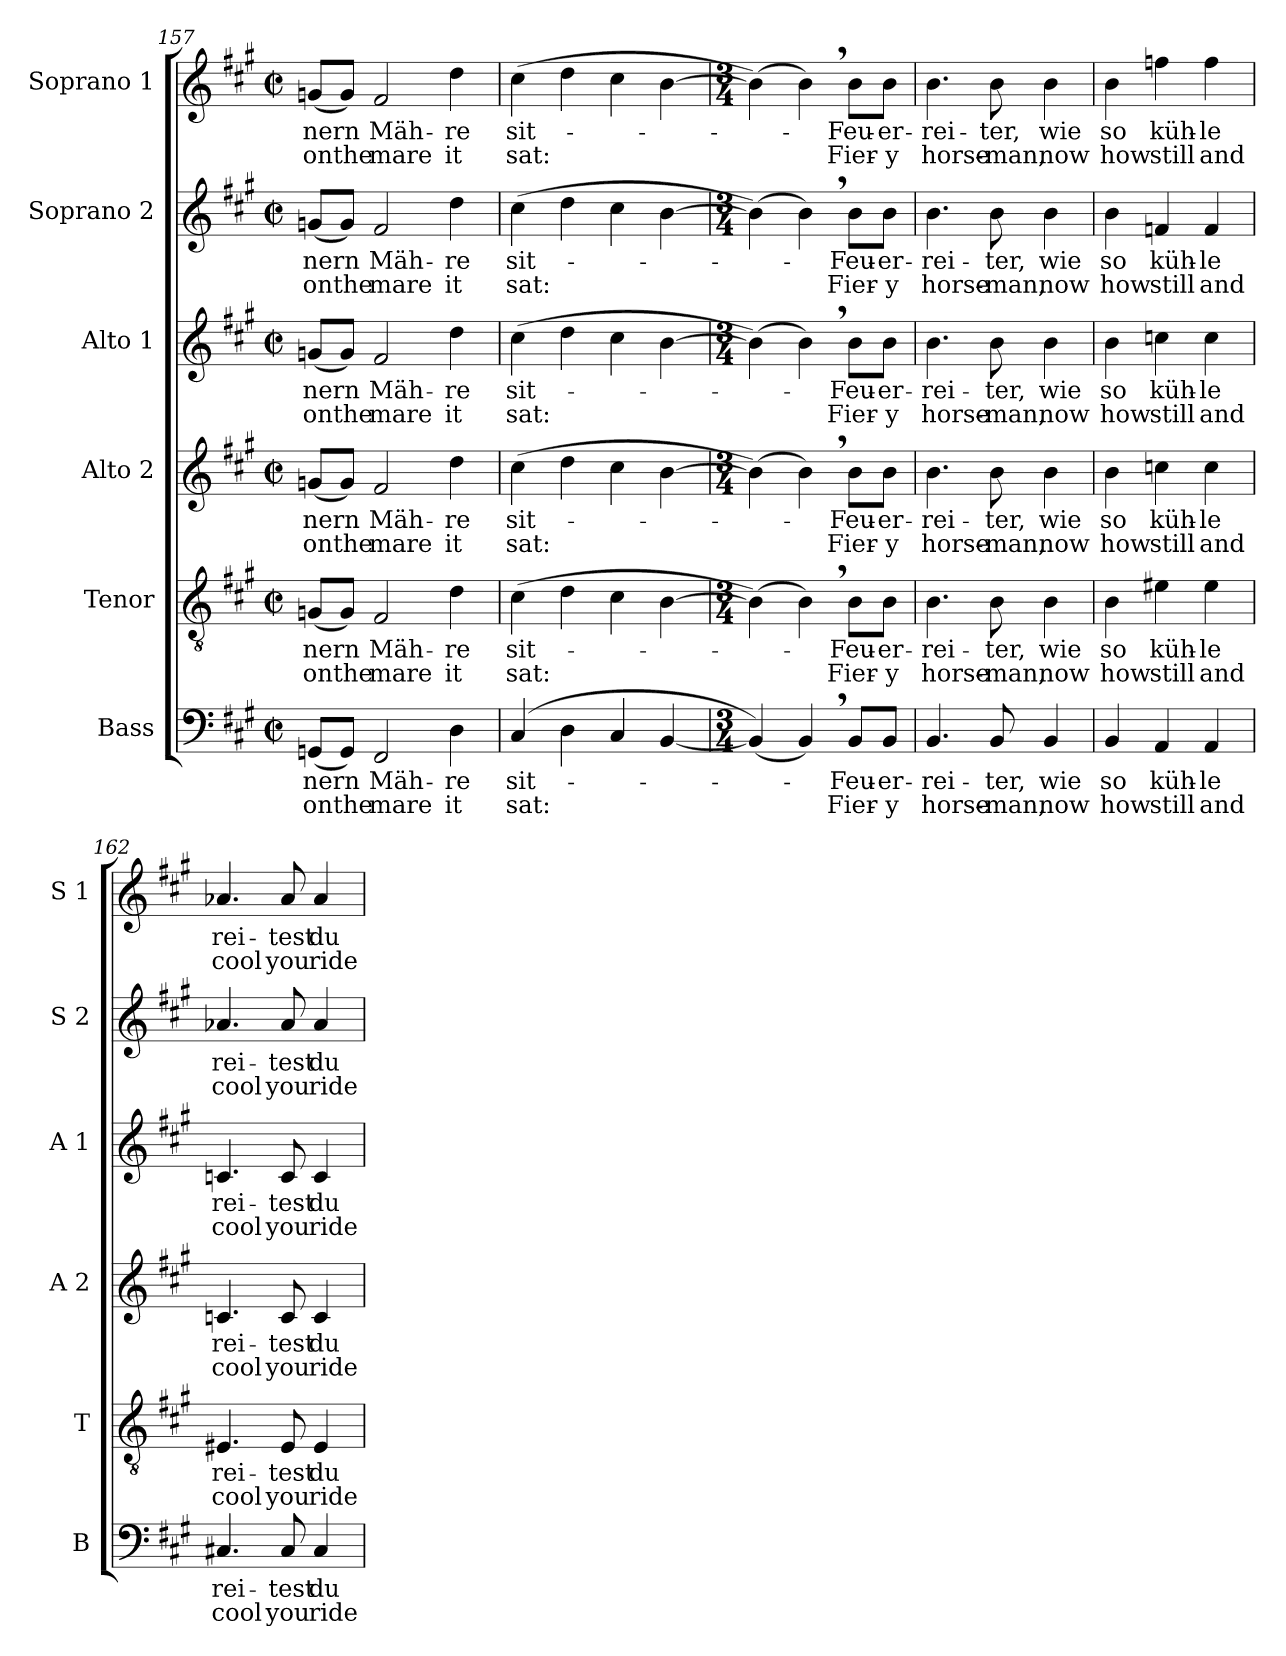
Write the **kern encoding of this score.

**kern	**text	**text	**kern	**text	**text	**kern	**text	**text	**kern	**text	**text	**kern	**text	**text	**kern	**text	**text
*part6	*part6	*part6	*part5	*part5	*part5	*part4	*part4	*part4	*part3	*part3	*part3	*part2	*part2	*part2	*part1	*part1	*part1
*staff6	*staff6	*staff6	*staff5	*staff5	*staff5	*staff4	*staff4	*staff4	*staff3	*staff3	*staff3	*staff2	*staff2	*staff2	*staff1	*staff1	*staff1
*I"Bass	*	*	*I"Tenor	*	*	*I"Alto 2	*	*	*I"Alto 1	*	*	*I"Soprano 2	*	*	*I"Soprano 1	*	*
*I'B	*	*	*I'T	*	*	*I'A 2	*	*	*I'A 1	*	*	*I'S 2	*	*	*I'S 1	*	*
*clefF4	*	*	*clefGv2	*	*	*clefG2	*	*	*clefG2	*	*	*clefG2	*	*	*clefG2	*	*
*k[f#c#g#]	*	*	*k[f#c#g#]	*	*	*k[f#c#g#]	*	*	*k[f#c#g#]	*	*	*k[f#c#g#]	*	*	*k[f#c#g#]	*	*
*f#:	*	*	*f#:	*	*	*f#:	*	*	*f#:	*	*	*f#:	*	*	*f#:	*	*
*M2/2	*	*	*M2/2	*	*	*M2/2	*	*	*M2/2	*	*	*M2/2	*	*	*M2/2	*	*
*met(c|)	*	*	*met(c|)	*	*	*met(c|)	*	*	*met(c|)	*	*	*met(c|)	*	*	*met(c|)	*	*
=157	=157	=157	=157	=157	=157	=157	=157	=157	=157	=157	=157	=157	=157	=157	=157	=157	=157
!	!LO:LY:b	!LO:LY:b	!	!	!	!	!	!	!	!	!	!	!	!	!	!	!
!	!	!	!	!LO:LY:b	!LO:LY:b	!	!	!	!	!	!	!	!	!	!	!	!
!	!	!	!	!	!	!	!LO:LY:b	!LO:LY:b	!	!	!	!	!	!	!	!	!
!	!	!	!	!	!	!	!	!	!	!LO:LY:b	!LO:LY:b	!	!	!	!	!	!
!	!	!	!	!	!	!	!	!	!	!	!	!	!LO:LY:b	!LO:LY:b	!	!	!
!	!	!	!	!	!	!	!	!	!	!	!	!	!	!	!	!LO:LY:b	!LO:LY:b
(<8GGn/L	-nern	on	(<8Gn/L	-nern	on	(<8gn/L	-nern	on	(<8gn/L	-nern	on	(<8gn/L	-nern	on	(<8gn/L	-nern	on
!	!	!LO:LY:b	!	!	!	!	!	!	!	!	!	!	!	!	!	!	!
!	!	!	!	!	!LO:LY:b	!	!	!	!	!	!	!	!	!	!	!	!
!	!	!	!	!	!	!	!	!LO:LY:b	!	!	!	!	!	!	!	!	!
!	!	!	!	!	!	!	!	!	!	!	!LO:LY:b	!	!	!	!	!	!
!	!	!	!	!	!	!	!	!	!	!	!	!	!	!LO:LY:b	!	!	!
!	!	!	!	!	!	!	!	!	!	!	!	!	!	!	!	!	!LO:LY:b
8GG/J)	.	the	8G/J)	.	the	8g/J)	.	the	8g/J)	.	the	8g/J)	.	the	8g/J)	.	the
!	!LO:LY:b	!LO:LY:b	!	!	!	!	!	!	!	!	!	!	!	!	!	!	!
!	!	!	!	!LO:LY:b	!LO:LY:b	!	!	!	!	!	!	!	!	!	!	!	!
!	!	!	!	!	!	!	!LO:LY:b	!LO:LY:b	!	!	!	!	!	!	!	!	!
!	!	!	!	!	!	!	!	!	!	!LO:LY:b	!LO:LY:b	!	!	!	!	!	!
!	!	!	!	!	!	!	!	!	!	!	!	!	!LO:LY:b	!LO:LY:b	!	!	!
!	!	!	!	!	!	!	!	!	!	!	!	!	!	!	!	!LO:LY:b	!LO:LY:b
2FF#/	Mäh-	mare	2F#/	Mäh-	mare	2f#/	Mäh-	mare	2f#/	Mäh-	mare	2f#/	Mäh-	mare	2f#/	Mäh-	mare
!	!LO:LY:b	!LO:LY:b	!	!	!	!	!	!	!	!	!	!	!	!	!	!	!
!	!	!	!	!LO:LY:b	!LO:LY:b	!	!	!	!	!	!	!	!	!	!	!	!
!	!	!	!	!	!	!	!LO:LY:b	!LO:LY:b	!	!	!	!	!	!	!	!	!
!	!	!	!	!	!	!	!	!	!	!LO:LY:b	!LO:LY:b	!	!	!	!	!	!
!	!	!	!	!	!	!	!	!	!	!	!	!	!LO:LY:b	!LO:LY:b	!	!	!
!	!	!	!	!	!	!	!	!	!	!	!	!	!	!	!	!LO:LY:b	!LO:LY:b
4D\	-re	it	4d\	-re	it	4dd\	-re	it	4dd\	-re	it	4dd\	-re	it	4dd\	-re	it
=158	=158	=158	=158	=158	=158	=158	=158	=158	=158	=158	=158	=158	=158	=158	=158	=158	=158
!	!LO:LY:b	!LO:LY:b	!	!	!	!	!	!	!	!	!	!	!	!	!	!	!
!	!	!	!	!LO:LY:b	!LO:LY:b	!	!	!	!	!	!	!	!	!	!	!	!
!	!	!	!	!	!	!	!LO:LY:b	!LO:LY:b	!	!	!	!	!	!	!	!	!
!	!	!	!	!	!	!	!	!	!	!LO:LY:b	!LO:LY:b	!	!	!	!	!	!
!	!	!	!	!	!	!	!	!	!	!	!	!	!LO:LY:b	!LO:LY:b	!	!	!
!	!	!	!	!	!	!	!	!	!	!	!	!	!	!	!	!LO:LY:b	!LO:LY:b
(4C#/	sit-	sat:	(>4c#\	sit-	sat:	(>4cc#\	sit-	sat:	(>4cc#\	sit-	sat:	(>4cc#\	sit-	sat:	(>4cc#\	sit-	sat:
4D\	.	.	4d\	.	.	4dd\	.	.	4dd\	.	.	4dd\	.	.	4dd\	.	.
4C#/	.	.	4c#\	.	.	4cc#\	.	.	4cc#\	.	.	4cc#\	.	.	4cc#\	.	.
[4BB/	.	.	[4B\	.	.	[4b\	.	.	[4b\	.	.	[4b\	.	.	[4b\	.	.
=159	=159	=159	=159	=159	=159	=159	=159	=159	=159	=159	=159	=159	=159	=159	=159	=159	=159
*M3/4	*	*	*M3/4	*	*	*M3/4	*	*	*M3/4	*	*	*M3/4	*	*	*M3/4	*	*
(<4BB/])	.	.	(>4B\])	.	.	(>4b\])	.	.	(>4b\])	.	.	(>4b\])	.	.	(>4b\])	.	.
4BB,>/)	.	.	4B,>\)	.	.	4b,>\)	.	.	4b,>\)	.	.	4b,>\)	.	.	4b,>\)	.	.
!	!LO:LY:b	!LO:LY:b	!	!	!	!	!	!	!	!	!	!	!	!	!	!	!
!	!	!	!	!LO:LY:b	!LO:LY:b	!	!	!	!	!	!	!	!	!	!	!	!
!	!	!	!	!	!	!	!LO:LY:b	!LO:LY:b	!	!	!	!	!	!	!	!	!
!	!	!	!	!	!	!	!	!	!	!LO:LY:b	!LO:LY:b	!	!	!	!	!	!
!	!	!	!	!	!	!	!	!	!	!	!	!	!LO:LY:b	!LO:LY:b	!	!	!
!	!	!	!	!	!	!	!	!	!	!	!	!	!	!	!	!LO:LY:b	!LO:LY:b
8BB/L	Feu-	Fier-	8B\L	Feu-	Fier-	8b\L	Feu-	Fier-	8b\L	Feu-	Fier-	8b\L	Feu-	Fier-	8b\L	Feu-	Fier-
!	!LO:LY:b	!LO:LY:b	!	!	!	!	!	!	!	!	!	!	!	!	!	!	!
!	!	!	!	!LO:LY:b	!LO:LY:b	!	!	!	!	!	!	!	!	!	!	!	!
!	!	!	!	!	!	!	!LO:LY:b	!LO:LY:b	!	!	!	!	!	!	!	!	!
!	!	!	!	!	!	!	!	!	!	!LO:LY:b	!LO:LY:b	!	!	!	!	!	!
!	!	!	!	!	!	!	!	!	!	!	!	!	!LO:LY:b	!LO:LY:b	!	!	!
!	!	!	!	!	!	!	!	!	!	!	!	!	!	!	!	!LO:LY:b	!LO:LY:b
8BB/J	-er-	-y	8B\J	-er-	-y	8b\J	-er-	-y	8b\J	-er-	-y	8b\J	-er-	-y	8b\J	-er-	-y
!!LO:PB:g=z
=160	=160	=160	=160	=160	=160	=160	=160	=160	=160	=160	=160	=160	=160	=160	=160	=160	=160
!	!LO:LY:b	!LO:LY:b	!	!	!	!	!	!	!	!	!	!	!	!	!	!	!
!	!	!	!	!LO:LY:b	!LO:LY:b	!	!	!	!	!	!	!	!	!	!	!	!
!	!	!	!	!	!	!	!LO:LY:b	!LO:LY:b	!	!	!	!	!	!	!	!	!
!	!	!	!	!	!	!	!	!	!	!LO:LY:b	!LO:LY:b	!	!	!	!	!	!
!	!	!	!	!	!	!	!	!	!	!	!	!	!LO:LY:b	!LO:LY:b	!	!	!
!	!	!	!	!	!	!	!	!	!	!	!	!	!	!	!	!LO:LY:b	!LO:LY:b
4.BB/	-rei-	horse-	4.B\	-rei-	horse-	4.b\	-rei-	horse-	4.b\	-rei-	horse-	4.b\	-rei-	horse-	4.b\	-rei-	horse-
!	!LO:LY:b	!LO:LY:b	!	!	!	!	!	!	!	!	!	!	!	!	!	!	!
!	!	!	!	!LO:LY:b	!LO:LY:b	!	!	!	!	!	!	!	!	!	!	!	!
!	!	!	!	!	!	!	!LO:LY:b	!LO:LY:b	!	!	!	!	!	!	!	!	!
!	!	!	!	!	!	!	!	!	!	!LO:LY:b	!LO:LY:b	!	!	!	!	!	!
!	!	!	!	!	!	!	!	!	!	!	!	!	!LO:LY:b	!LO:LY:b	!	!	!
!	!	!	!	!	!	!	!	!	!	!	!	!	!	!	!	!LO:LY:b	!LO:LY:b
8BB/	-ter,	-man,	8B\	-ter,	-man,	8b\	-ter,	-man,	8b\	-ter,	-man,	8b\	-ter,	-man,	8b\	-ter,	-man,
!	!LO:LY:b	!LO:LY:b	!	!	!	!	!	!	!	!	!	!	!	!	!	!	!
!	!	!	!	!LO:LY:b	!LO:LY:b	!	!	!	!	!	!	!	!	!	!	!	!
!	!	!	!	!	!	!	!LO:LY:b	!LO:LY:b	!	!	!	!	!	!	!	!	!
!	!	!	!	!	!	!	!	!	!	!LO:LY:b	!LO:LY:b	!	!	!	!	!	!
!	!	!	!	!	!	!	!	!	!	!	!	!	!LO:LY:b	!LO:LY:b	!	!	!
!	!	!	!	!	!	!	!	!	!	!	!	!	!	!	!	!LO:LY:b	!LO:LY:b
4BB/	wie	now	4B\	wie	now	4b\	wie	now	4b\	wie	now	4b\	wie	now	4b\	wie	now
=161	=161	=161	=161	=161	=161	=161	=161	=161	=161	=161	=161	=161	=161	=161	=161	=161	=161
!	!LO:LY:b	!LO:LY:b	!	!	!	!	!	!	!	!	!	!	!	!	!	!	!
!	!	!	!	!LO:LY:b	!LO:LY:b	!	!	!	!	!	!	!	!	!	!	!	!
!	!	!	!	!	!	!	!LO:LY:b	!LO:LY:b	!	!	!	!	!	!	!	!	!
!	!	!	!	!	!	!	!	!	!	!LO:LY:b	!LO:LY:b	!	!	!	!	!	!
!	!	!	!	!	!	!	!	!	!	!	!	!	!LO:LY:b	!LO:LY:b	!	!	!
!	!	!	!	!	!	!	!	!	!	!	!	!	!	!	!	!LO:LY:b	!LO:LY:b
4BB/	so	how	4B\	so	how	4b\	so	how	4b\	so	how	4b\	so	how	4b\	so	how
!	!LO:LY:b	!LO:LY:b	!	!	!	!	!	!	!	!	!	!	!	!	!	!	!
!	!	!	!	!LO:LY:b	!LO:LY:b	!	!	!	!	!	!	!	!	!	!	!	!
!	!	!	!	!	!	!	!LO:LY:b	!LO:LY:b	!	!	!	!	!	!	!	!	!
!	!	!	!	!	!	!	!	!	!	!LO:LY:b	!LO:LY:b	!	!	!	!	!	!
!	!	!	!	!	!	!	!	!	!	!	!	!	!LO:LY:b	!LO:LY:b	!	!	!
!	!	!	!	!	!	!	!	!	!	!	!	!	!	!	!	!LO:LY:b	!LO:LY:b
4AA/	küh-	still	4e#X\	küh-	still	4ccn\	küh-	still	4ccn\	küh-	still	4fn/	küh-	still	4ffn\	küh-	still
!	!LO:LY:b	!LO:LY:b	!	!	!	!	!	!	!	!	!	!	!	!	!	!	!
!	!	!	!	!LO:LY:b	!LO:LY:b	!	!	!	!	!	!	!	!	!	!	!	!
!	!	!	!	!	!	!	!LO:LY:b	!LO:LY:b	!	!	!	!	!	!	!	!	!
!	!	!	!	!	!	!	!	!	!	!LO:LY:b	!LO:LY:b	!	!	!	!	!	!
!	!	!	!	!	!	!	!	!	!	!	!	!	!LO:LY:b	!LO:LY:b	!	!	!
!	!	!	!	!	!	!	!	!	!	!	!	!	!	!	!	!LO:LY:b	!LO:LY:b
4AA/	-le	and	4e#\	-le	and	4cc\	-le	and	4cc\	-le	and	4f/	-le	and	4ff\	-le	and
=162	=162	=162	=162	=162	=162	=162	=162	=162	=162	=162	=162	=162	=162	=162	=162	=162	=162
!	!LO:LY:b	!LO:LY:b	!	!	!	!	!	!	!	!	!	!	!	!	!	!	!
!	!	!	!	!LO:LY:b	!LO:LY:b	!	!	!	!	!	!	!	!	!	!	!	!
!	!	!	!	!	!	!	!LO:LY:b	!LO:LY:b	!	!	!	!	!	!	!	!	!
!	!	!	!	!	!	!	!	!	!	!LO:LY:b	!LO:LY:b	!	!	!	!	!	!
!	!	!	!	!	!	!	!	!	!	!	!	!	!LO:LY:b	!LO:LY:b	!	!	!
!	!	!	!	!	!	!	!	!	!	!	!	!	!	!	!	!LO:LY:b	!LO:LY:b
4.C#X/	rei-	cool	4.E#X/	rei-	cool	4.cn/	rei-	cool	4.cn/	rei-	cool	4.a-X/	rei-	cool	4.a-X/	rei-	cool
!	!LO:LY:b	!LO:LY:b	!	!	!	!	!	!	!	!	!	!	!	!	!	!	!
!	!	!	!	!LO:LY:b	!LO:LY:b	!	!	!	!	!	!	!	!	!	!	!	!
!	!	!	!	!	!	!	!LO:LY:b	!LO:LY:b	!	!	!	!	!	!	!	!	!
!	!	!	!	!	!	!	!	!	!	!LO:LY:b	!LO:LY:b	!	!	!	!	!	!
!	!	!	!	!	!	!	!	!	!	!	!	!	!LO:LY:b	!LO:LY:b	!	!	!
!	!	!	!	!	!	!	!	!	!	!	!	!	!	!	!	!LO:LY:b	!LO:LY:b
8C#/	-test	you	8E#/	-test	you	8c/	-test	you	8c/	-test	you	8a-/	-test	you	8a-/	-test	you
!	!LO:LY:b	!LO:LY:b	!	!	!	!	!	!	!	!	!	!	!	!	!	!	!
!	!	!	!	!LO:LY:b	!LO:LY:b	!	!	!	!	!	!	!	!	!	!	!	!
!	!	!	!	!	!	!	!LO:LY:b	!LO:LY:b	!	!	!	!	!	!	!	!	!
!	!	!	!	!	!	!	!	!	!	!LO:LY:b	!LO:LY:b	!	!	!	!	!	!
!	!	!	!	!	!	!	!	!	!	!	!	!	!LO:LY:b	!LO:LY:b	!	!	!
!	!	!	!	!	!	!	!	!	!	!	!	!	!	!	!	!LO:LY:b	!LO:LY:b
4C#/	du	ride	4E#/	du	ride	4c/	du	ride	4c/	du	ride	4a-/	du	ride	4a-/	du	ride
=	=	=	=	=	=	=	=	=	=	=	=	=	=	=	=	=	=
*-	*-	*-	*-	*-	*-	*-	*-	*-	*-	*-	*-	*-	*-	*-	*-	*-	*-
